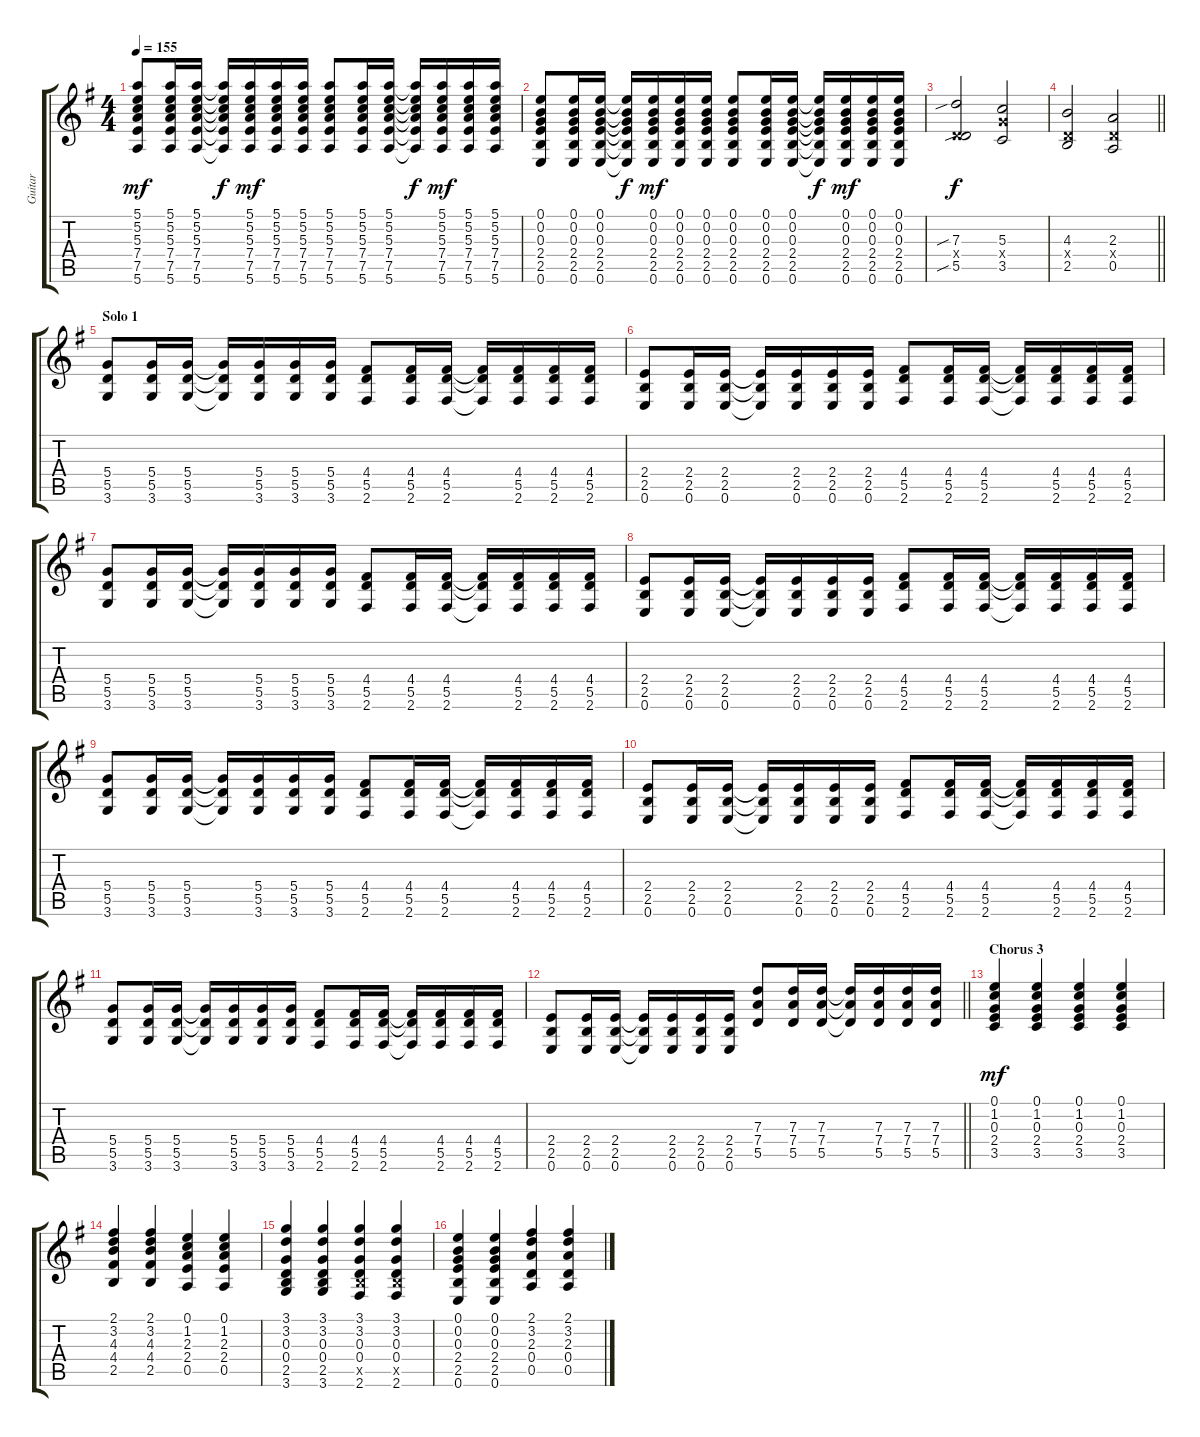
\track ("Guitar" "Guitar") {instrument distortionguitar}
\staff {score tabs}
\tuning (E4 B3 G3 D3 A2 E2) {hide}
\ts (4 4)
\tempo 155
\clef g2
\ks g
(5.1 5.2 5.3 7.4 7.5 5.6).8{dy mf} (5.1 5.2 5.3 7.4 7.5 5.6).16 (5.1 5.2 5.3 7.4 7.5 5.6).16 (5.1{t} 5.2{t} 5.3{t} 7.4{t} 7.5{t} 5.6{t}).16{dy f} (5.1 5.2 5.3 7.4 7.5 5.6).16{dy mf} (5.1 5.2 5.3 7.4 7.5 5.6).16 (5.1 5.2 5.3 7.4 7.5 5.6).16 (5.1 5.2 5.3 7.4 7.5 5.6).8 (5.1 5.2 5.3 7.4 7.5 5.6).16 (5.1 5.2 5.3 7.4 7.5 5.6).16 (5.1{t} 5.2{t} 5.3{t} 7.4{t} 7.5{t} 5.6{t}).16{dy f} (5.1 5.2 5.3 7.4 7.5 5.6).16{dy mf} (5.1 5.2 5.3 7.4 7.5 5.6).16 (5.1 5.2 5.3 7.4 7.5 5.6).16 |
(0.1 0.2 0.3 2.4 2.5 0.6).8 (0.1 0.2 0.3 2.4 2.5 0.6).16 (0.1 0.2 0.3 2.4 2.5 0.6).16 (0.1{t} 0.2{t} 0.3{t} 2.4{t} 2.5{t} 0.6{t}).16{dy f} (0.1 0.2 0.3 2.4 2.5 0.6).16{dy mf} (0.1 0.2 0.3 2.4 2.5 0.6).16 (0.1 0.2 0.3 2.4 2.5 0.6).16 (0.1 0.2 0.3 2.4 2.5 0.6).8 (0.1 0.2 0.3 2.4 2.5 0.6).16 (0.1 0.2 0.3 2.4 2.5 0.6).16 (0.1{t} 0.2{t} 0.3{t} 2.4{t} 2.5{t} 0.6{t}).16{dy f} (0.1 0.2 0.3 2.4 2.5 0.6).16{dy mf} (0.1 0.2 0.3 2.4 2.5 0.6).16 (0.1 0.2 0.3 2.4 2.5 0.6).16 |
(7.3{sib} 0.4{x} 5.5{sib}).2{dy f} (5.3 5.4{x} 3.5).2 |
\barLineRight lightlight
(4.3 0.4{x} 2.5).2 (2.3 0.4{x} 0.5).2 |
\section ("" "Solo 1")
(5.4 5.5 3.6).8 (5.4 5.5 3.6).16 (5.4 5.5 3.6).16 (5.4{t} 5.5{t} 3.6{t}).16 (5.4 5.5 3.6).16 (5.4 5.5 3.6).16 (5.4 5.5 3.6).16 (4.4 5.5 2.6).8 (4.4 5.5 2.6).16 (4.4 5.5 2.6).16 (4.4{t} 5.5{t} 2.6{t}).16 (4.4 5.5 2.6).16 (4.4 5.5 2.6).16 (4.4 5.5 2.6).16 |
(2.4 2.5 0.6).8 (2.4 2.5 0.6).16 (2.4 2.5 0.6).16 (2.4{t} 2.5{t} 0.6{t}).16 (2.4 2.5 0.6).16 (2.4 2.5 0.6).16 (2.4 2.5 0.6).16 (4.4 5.5 2.6).8 (4.4 5.5 2.6).16 (4.4 5.5 2.6).16 (4.4{t} 5.5{t} 2.6{t}).16 (4.4 5.5 2.6).16 (4.4 5.5 2.6).16 (4.4 5.5 2.6).16 |
(5.4 5.5 3.6).8 (5.4 5.5 3.6).16 (5.4 5.5 3.6).16 (5.4{t} 5.5{t} 3.6{t}).16 (5.4 5.5 3.6).16 (5.4 5.5 3.6).16 (5.4 5.5 3.6).16 (4.4 5.5 2.6).8 (4.4 5.5 2.6).16 (4.4 5.5 2.6).16 (4.4{t} 5.5{t} 2.6{t}).16 (4.4 5.5 2.6).16 (4.4 5.5 2.6).16 (4.4 5.5 2.6).16 |
(2.4 2.5 0.6).8 (2.4 2.5 0.6).16 (2.4 2.5 0.6).16 (2.4{t} 2.5{t} 0.6{t}).16 (2.4 2.5 0.6).16 (2.4 2.5 0.6).16 (2.4 2.5 0.6).16 (4.4 5.5 2.6).8 (4.4 5.5 2.6).16 (4.4 5.5 2.6).16 (4.4{t} 5.5{t} 2.6{t}).16 (4.4 5.5 2.6).16 (4.4 5.5 2.6).16 (4.4 5.5 2.6).16 |
(5.4 5.5 3.6).8 (5.4 5.5 3.6).16 (5.4 5.5 3.6).16 (5.4{t} 5.5{t} 3.6{t}).16 (5.4 5.5 3.6).16 (5.4 5.5 3.6).16 (5.4 5.5 3.6).16 (4.4 5.5 2.6).8 (4.4 5.5 2.6).16 (4.4 5.5 2.6).16 (4.4{t} 5.5{t} 2.6{t}).16 (4.4 5.5 2.6).16 (4.4 5.5 2.6).16 (4.4 5.5 2.6).16 |
(2.4 2.5 0.6).8 (2.4 2.5 0.6).16 (2.4 2.5 0.6).16 (2.4{t} 2.5{t} 0.6{t}).16 (2.4 2.5 0.6).16 (2.4 2.5 0.6).16 (2.4 2.5 0.6).16 (4.4 5.5 2.6).8 (4.4 5.5 2.6).16 (4.4 5.5 2.6).16 (4.4{t} 5.5{t} 2.6{t}).16 (4.4 5.5 2.6).16 (4.4 5.5 2.6).16 (4.4 5.5 2.6).16 |
(5.4 5.5 3.6).8 (5.4 5.5 3.6).16 (5.4 5.5 3.6).16 (5.4{t} 5.5{t} 3.6{t}).16 (5.4 5.5 3.6).16 (5.4 5.5 3.6).16 (5.4 5.5 3.6).16 (4.4 5.5 2.6).8 (4.4 5.5 2.6).16 (4.4 5.5 2.6).16 (4.4{t} 5.5{t} 2.6{t}).16 (4.4 5.5 2.6).16 (4.4 5.5 2.6).16 (4.4 5.5 2.6).16 |
\barLineRight lightlight
(2.4 2.5 0.6).8 (2.4 2.5 0.6).16 (2.4 2.5 0.6).16 (2.4{t} 2.5{t} 0.6{t}).16 (2.4 2.5 0.6).16 (2.4 2.5 0.6).16 (2.4 2.5 0.6).16 (7.3 7.4 5.5).8 (7.3 7.4 5.5).16 (7.3 7.4 5.5).16 (7.3{t} 7.4{t} 5.5{t}).16 (7.3 7.4 5.5).16 (7.3 7.4 5.5).16 (7.3 7.4 5.5).16 |
\section ("" "Chorus 3")
(0.1 1.2 0.3 2.4 3.5).4{dy mf} (0.1 1.2 0.3 2.4 3.5).4 (0.1 1.2 0.3 2.4 3.5).4 (0.1 1.2 0.3 2.4 3.5).4 |
(2.1 3.2 4.3 4.4 2.5).4 (2.1 3.2 4.3 4.4 2.5).4 (0.1 1.2 2.3 2.4 0.5).4 (0.1 1.2 2.3 2.4 0.5).4 |
(3.1 3.2 0.3 0.4 2.5 3.6).4 (3.1 3.2 0.3 0.4 2.5 3.6).4 (3.1 3.2 0.3 0.4 2.5{x} 2.6).4 (3.1 3.2 0.3 0.4 2.5{x} 2.6).4 |
(0.1 0.2 0.3 2.4 2.5 0.6).4 (0.1 0.2 0.3 2.4 2.5 0.6).4 (2.1 3.2 2.3 0.4 0.5).4 (2.1 3.2 2.3 0.4 0.5).4
